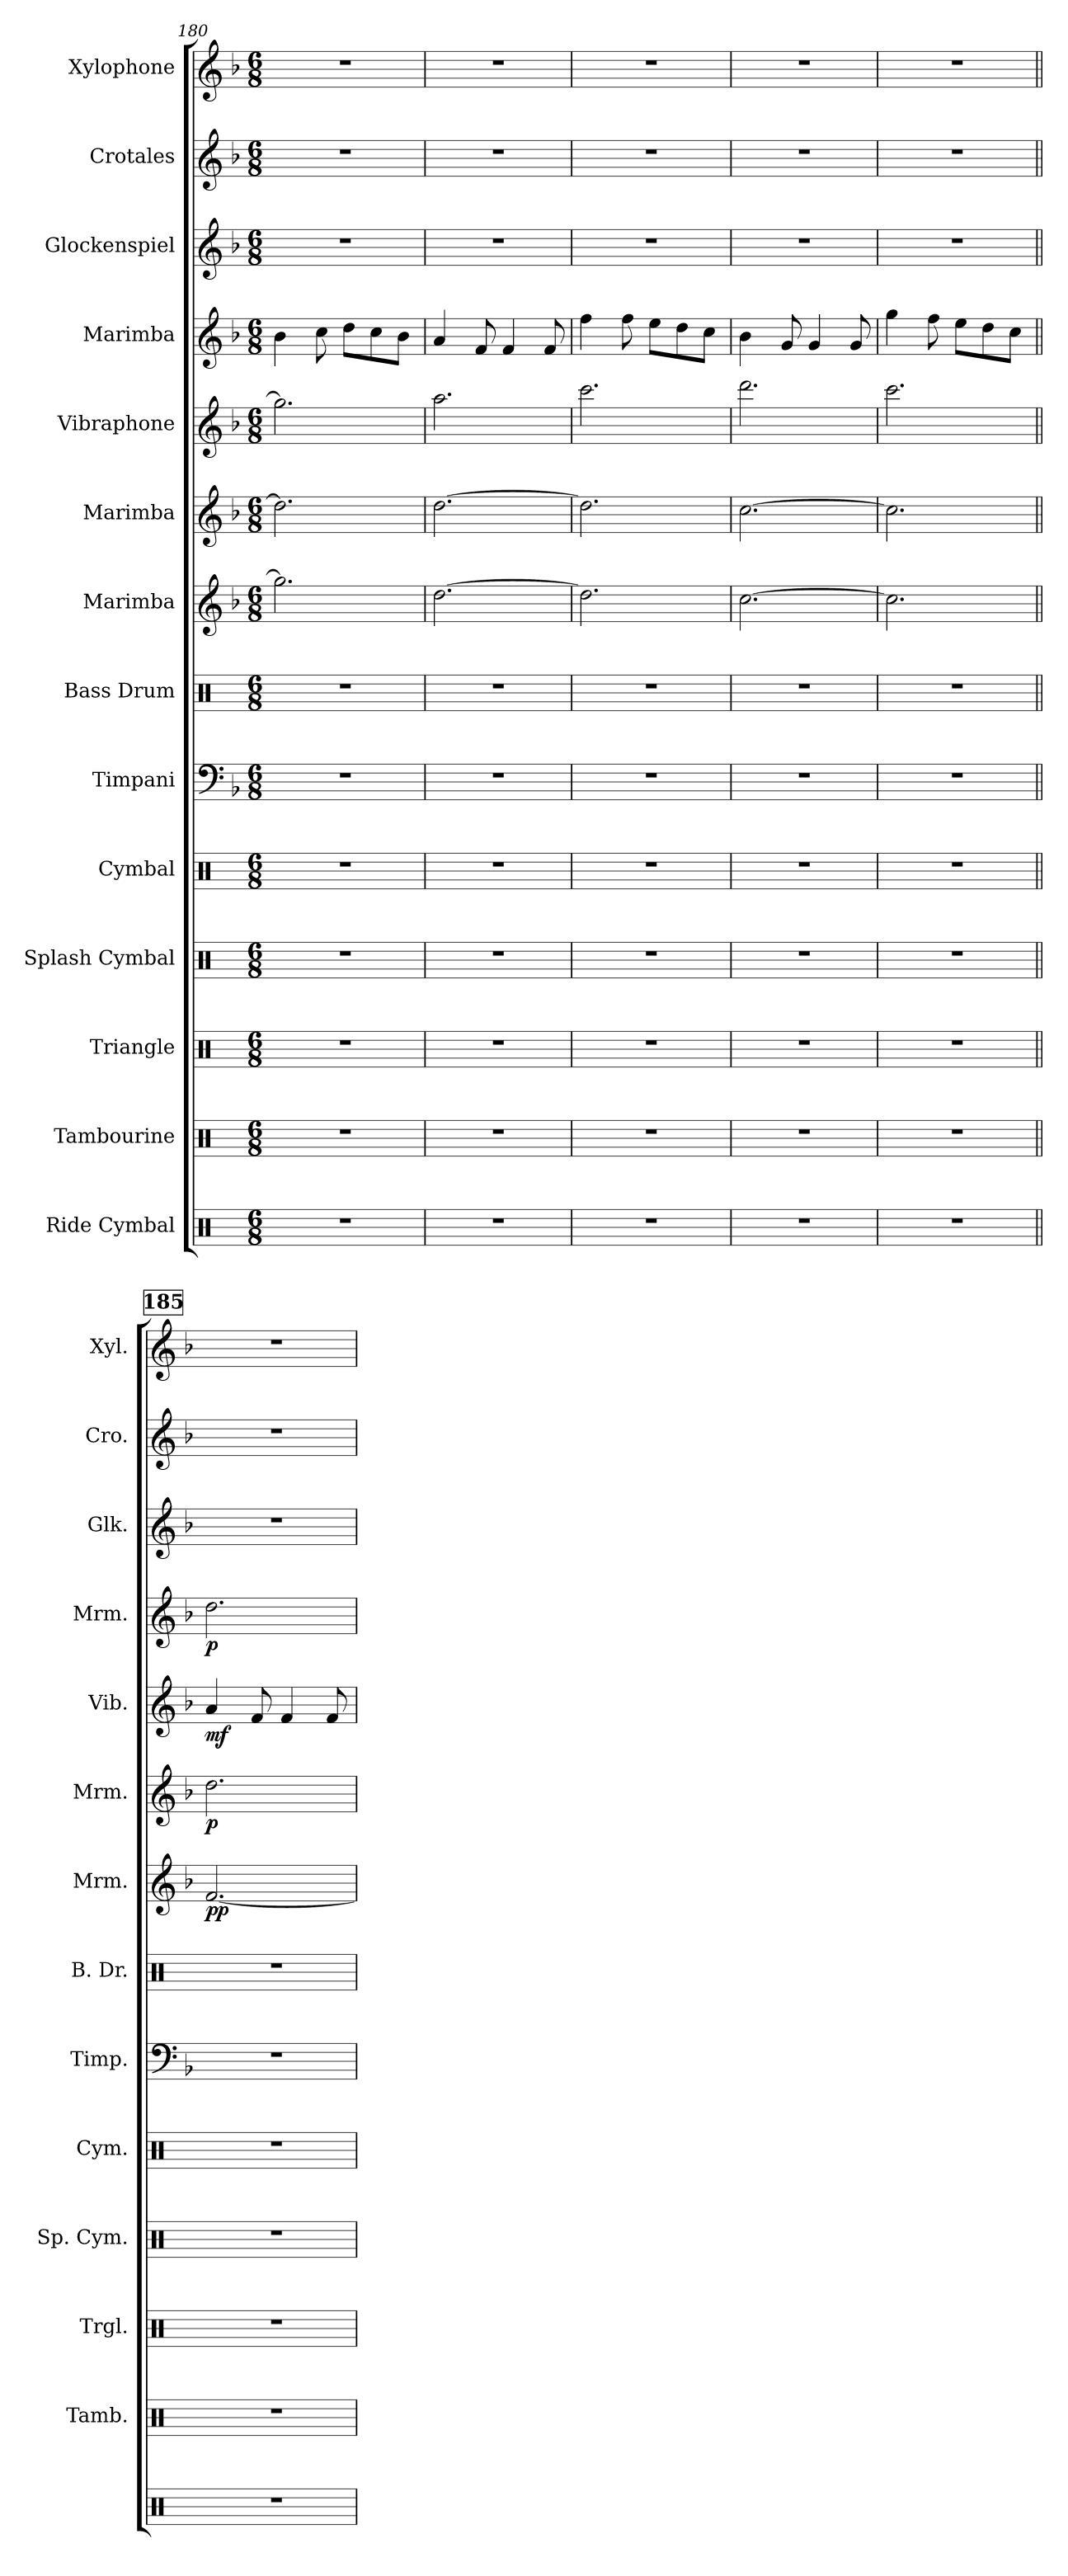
**kern	**kern	**kern	**kern	**kern	**kern	**kern	**kern	**dynam	**kern	**dynam	**kern	**dynam	**kern	**dynam	**kern	**kern	**kern
*part14	*part13	*part12	*part11	*part10	*part9	*part8	*part7	*part7	*part6	*part6	*part5	*part5	*part4	*part4	*part3	*part2	*part1
*staff14	*staff13	*staff12	*staff11	*staff10	*staff9	*staff8	*staff7	*staff7	*staff6	*staff6	*staff5	*staff5	*staff4	*staff4	*staff3	*staff2	*staff1
*I"Ride Cymbal	*I"Tambourine	*I"Triangle	*I"Splash Cymbal	*I"Cymbal	*I"Timpani	*I"Bass Drum	*I"Marimba	*	*I"Marimba	*	*I"Vibraphone	*	*I"Marimba	*	*I"Glockenspiel	*I"Crotales	*I"Xylophone
*	*I'Tamb.	*I'Trgl.	*I'Sp. Cym.	*I'Cym.	*I'Timp.	*I'B. Dr.	*I'Mrm.	*	*I'Mrm.	*	*I'Vib.	*	*I'Mrm.	*	*I'Glk.	*I'Cro.	*I'Xyl.
!!LO:PB:g=z
*clefX	*clefX	*clefX	*clefX	*clefX	*clefF4	*clefX	*clefG2	*	*clefG2	*	*clefG2	*	*clefG2	*	*clefG2	*clefG2	*clefG2
*	*	*	*	*	*	*	*	*	*	*	*	*	*	*	*ITrd-14c-24	*ITrd-14c-24	*ITrd-7c-12
*k[]	*k[]	*k[]	*k[]	*k[]	*k[b-]	*k[]	*k[b-]	*	*k[b-]	*	*k[b-]	*	*k[b-]	*	*k[b-]	*k[b-]	*k[b-]
*M6/8	*M6/8	*M6/8	*M6/8	*M6/8	*M6/8	*M6/8	*M6/8	*	*M6/8	*	*M6/8	*	*M6/8	*	*M6/8	*M6/8	*M6/8
=180	=180	=180	=180	=180	=180	=180	=180	=180	=180	=180	=180	=180	=180	=180	=180	=180	=180
2.r	2.r	2.r	2.r	2.r	2.r	2.r	2.gg\]	.	2.dd\]	.	2.gg\]	.	4b-\	.	2.r	2.r	2.r
.	.	.	.	.	.	.	.	.	.	.	.	.	8cc\	.	.	.	.
.	.	.	.	.	.	.	.	.	.	.	.	.	8dd\L	.	.	.	.
.	.	.	.	.	.	.	.	.	.	.	.	.	8cc\	.	.	.	.
.	.	.	.	.	.	.	.	.	.	.	.	.	8b-\J	.	.	.	.
=181	=181	=181	=181	=181	=181	=181	=181	=181	=181	=181	=181	=181	=181	=181	=181	=181	=181
2.r	2.r	2.r	2.r	2.r	2.r	2.r	[2.dd\	.	[2.dd\	.	2.aa\	.	4a/	.	2.r	2.r	2.r
.	.	.	.	.	.	.	.	.	.	.	.	.	8f/	.	.	.	.
.	.	.	.	.	.	.	.	.	.	.	.	.	4f/	.	.	.	.
.	.	.	.	.	.	.	.	.	.	.	.	.	8f/	.	.	.	.
=182	=182	=182	=182	=182	=182	=182	=182	=182	=182	=182	=182	=182	=182	=182	=182	=182	=182
2.r	2.r	2.r	2.r	2.r	2.r	2.r	2.dd\]	.	2.dd\]	.	2.ccc\	.	4ff\	.	2.r	2.r	2.r
.	.	.	.	.	.	.	.	.	.	.	.	.	8ff\	.	.	.	.
.	.	.	.	.	.	.	.	.	.	.	.	.	8ee\L	.	.	.	.
.	.	.	.	.	.	.	.	.	.	.	.	.	8dd\	.	.	.	.
.	.	.	.	.	.	.	.	.	.	.	.	.	8cc\J	.	.	.	.
=183	=183	=183	=183	=183	=183	=183	=183	=183	=183	=183	=183	=183	=183	=183	=183	=183	=183
2.r	2.r	2.r	2.r	2.r	2.r	2.r	[2.cc\	.	[2.cc\	.	2.ddd\	.	4b-\	.	2.r	2.r	2.r
.	.	.	.	.	.	.	.	.	.	.	.	.	8g/	.	.	.	.
.	.	.	.	.	.	.	.	.	.	.	.	.	4g/	.	.	.	.
.	.	.	.	.	.	.	.	.	.	.	.	.	8g/	.	.	.	.
=184	=184	=184	=184	=184	=184	=184	=184	=184	=184	=184	=184	=184	=184	=184	=184	=184	=184
2.r	2.r	2.r	2.r	2.r	2.r	2.r	2.cc\]	.	2.cc\]	.	2.ccc\	.	4gg\	.	2.r	2.r	2.r
.	.	.	.	.	.	.	.	.	.	.	.	.	8ff\	.	.	.	.
.	.	.	.	.	.	.	.	.	.	.	.	.	8ee\L	.	.	.	.
.	.	.	.	.	.	.	.	.	.	.	.	.	8dd\	.	.	.	.
.	.	.	.	.	.	.	.	.	.	.	.	.	8cc\J	.	.	.	.
!!LO:REH:place=s1:a:B:fs=14:t=185
=185||	=185||	=185||	=185||	=185||	=185||	=185||	=185||	=185||	=185||	=185||	=185||	=185||	=185||	=185||	=185||	=185||	=185||
!	!	!	!	!	!	!	!	!LO:DY:b	!	!LO:DY:b	!	!LO:DY:b	!	!LO:DY:b	!	!	!
2.r	2.r	2.r	2.r	2.r	2.r	2.r	[2.f/	pp	2.dd\	p	4a/	mf	2.dd\	p	2.r	2.r	2.r
.	.	.	.	.	.	.	.	.	.	.	8f/	.	.	.	.	.	.
.	.	.	.	.	.	.	.	.	.	.	4f/	.	.	.	.	.	.
.	.	.	.	.	.	.	.	.	.	.	8f/	.	.	.	.	.	.
=	=	=	=	=	=	=	=	=	=	=	=	=	=	=	=	=	=
*-	*-	*-	*-	*-	*-	*-	*-	*-	*-	*-	*-	*-	*-	*-	*-	*-	*-
